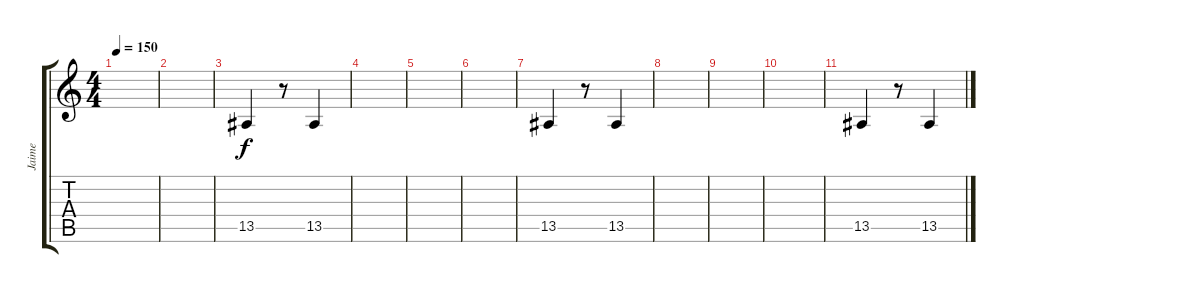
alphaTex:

\track ("Jaime" "Jaime") {instrument lead6voice}
\staff {score tabs}
\tuning (E4 B3 G3 D3 A2 E2) {hide}
\ts (4 4)
\tempo 150
\clef g2
\ks c
|
|
13.5.4 r.8 13.5.4 |
|
|
|
13.5.4 r.8 13.5.4 |
|
|
|
13.5.4 r.8 13.5.4
